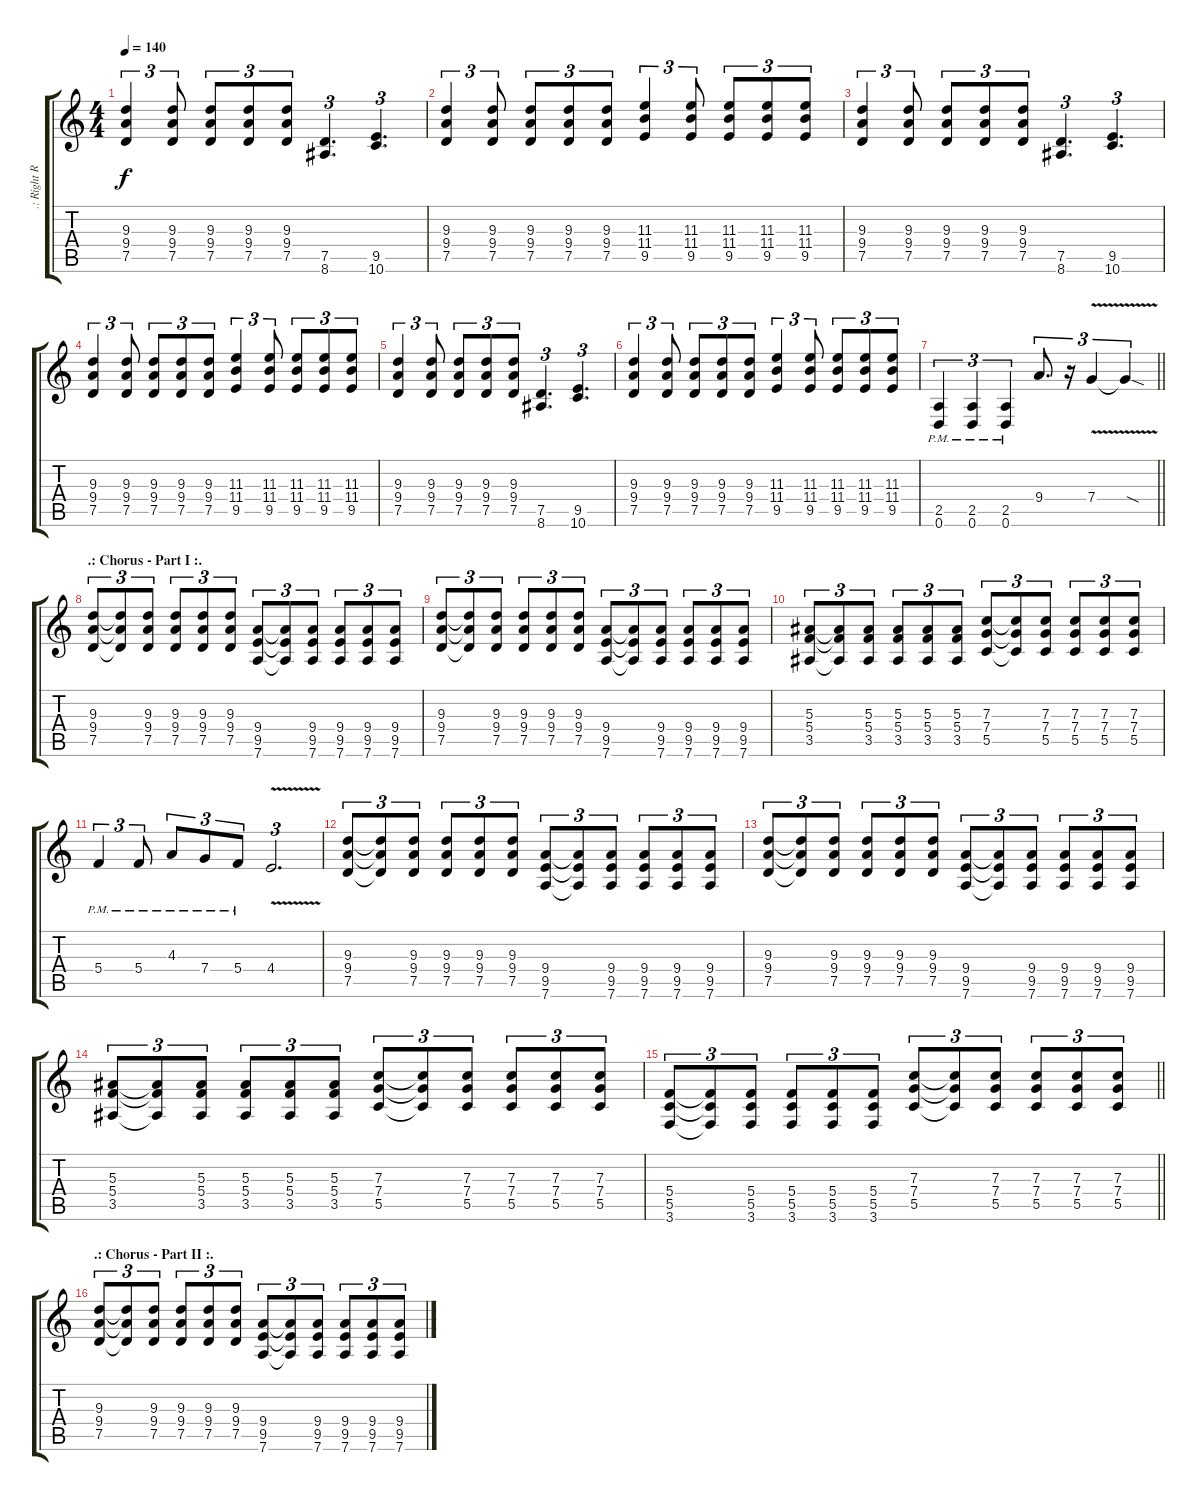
\track (".: Right Rythm Guitar :." ".: Right R") {instrument distortionguitar}
\staff {score tabs}
\tuning (D4 A3 F3 C3 G2 D2) {hide}
\ts (4 4)
\tempo 140
\clef g2
\ks c
(9.3 9.4 7.5).4{tu (3 2) dy f} (9.3 9.4 7.5).8{tu (3 2)} (9.3 9.4 7.5).8{tu (3 2)} (9.3 9.4 7.5).8{tu (3 2)} (9.3 9.4 7.5).8{tu (3 2)} (7.5 8.6).4{d tu (3 2)} (9.5 10.6).4{d tu (3 2)} |
(9.3 9.4 7.5).4{tu (3 2)} (9.3 9.4 7.5).8{tu (3 2)} (9.3 9.4 7.5).8{tu (3 2)} (9.3 9.4 7.5).8{tu (3 2)} (9.3 9.4 7.5).8{tu (3 2)} (11.3 11.4 9.5).4{tu (3 2)} (11.3 11.4 9.5).8{tu (3 2)} (11.3 11.4 9.5).8{tu (3 2)} (11.3 11.4 9.5).8{tu (3 2)} (11.3 11.4 9.5).8{tu (3 2)} |
(9.3 9.4 7.5).4{tu (3 2)} (9.3 9.4 7.5).8{tu (3 2)} (9.3 9.4 7.5).8{tu (3 2)} (9.3 9.4 7.5).8{tu (3 2)} (9.3 9.4 7.5).8{tu (3 2)} (7.5 8.6).4{d tu (3 2)} (9.5 10.6).4{d tu (3 2)} |
(9.3 9.4 7.5).4{tu (3 2)} (9.3 9.4 7.5).8{tu (3 2)} (9.3 9.4 7.5).8{tu (3 2)} (9.3 9.4 7.5).8{tu (3 2)} (9.3 9.4 7.5).8{tu (3 2)} (11.3 11.4 9.5).4{tu (3 2)} (11.3 11.4 9.5).8{tu (3 2)} (11.3 11.4 9.5).8{tu (3 2)} (11.3 11.4 9.5).8{tu (3 2)} (11.3 11.4 9.5).8{tu (3 2)} |
(9.3 9.4 7.5).4{tu (3 2)} (9.3 9.4 7.5).8{tu (3 2)} (9.3 9.4 7.5).8{tu (3 2)} (9.3 9.4 7.5).8{tu (3 2)} (9.3 9.4 7.5).8{tu (3 2)} (7.5 8.6).4{d tu (3 2)} (9.5 10.6).4{d tu (3 2)} |
(9.3 9.4 7.5).4{tu (3 2)} (9.3 9.4 7.5).8{tu (3 2)} (9.3 9.4 7.5).8{tu (3 2)} (9.3 9.4 7.5).8{tu (3 2)} (9.3 9.4 7.5).8{tu (3 2)} (11.3 11.4 9.5).4{tu (3 2)} (11.3 11.4 9.5).8{tu (3 2)} (11.3 11.4 9.5).8{tu (3 2)} (11.3 11.4 9.5).8{tu (3 2)} (11.3 11.4 9.5).8{tu (3 2)} |
\barLineRight lightlight
(2.5{pm} 0.6{pm}).4{tu (3 2)} (2.5{pm} 0.6{pm}).4{tu (3 2)} (2.5{pm} 0.6{pm}).4{tu (3 2)} 9.4.8{d tu (3 2)} r.16{tu (3 2)} 7.4{v}.4{tu (3 2)} 7.4{sod t}.4{tu (3 2)} |
\section ("" ".: Chorus - Part I :.")
(9.3 9.4 7.5).8{tu (3 2)} (9.3{t} 9.4{t} 7.5{t}).8{tu (3 2)} (9.3 9.4 7.5).8{tu (3 2)} (9.3 9.4 7.5).8{tu (3 2)} (9.3 9.4 7.5).8{tu (3 2)} (9.3 9.4 7.5).8{tu (3 2)} (9.4 9.5 7.6).8{tu (3 2)} (9.4{t} 9.5{t} 7.6{t}).8{tu (3 2)} (9.4 9.5 7.6).8{tu (3 2)} (9.4 9.5 7.6).8{tu (3 2)} (9.4 9.5 7.6).8{tu (3 2)} (9.4 9.5 7.6).8{tu (3 2)} |
(9.3 9.4 7.5).8{tu (3 2)} (9.3{t} 9.4{t} 7.5{t}).8{tu (3 2)} (9.3 9.4 7.5).8{tu (3 2)} (9.3 9.4 7.5).8{tu (3 2)} (9.3 9.4 7.5).8{tu (3 2)} (9.3 9.4 7.5).8{tu (3 2)} (9.4 9.5 7.6).8{tu (3 2)} (9.4{t} 9.5{t} 7.6{t}).8{tu (3 2)} (9.4 9.5 7.6).8{tu (3 2)} (9.4 9.5 7.6).8{tu (3 2)} (9.4 9.5 7.6).8{tu (3 2)} (9.4 9.5 7.6).8{tu (3 2)} |
(5.3 5.4 3.5).8{tu (3 2)} (5.3{t} 5.4{t} 3.5{t}).8{tu (3 2)} (5.3 5.4 3.5).8{tu (3 2)} (5.3 5.4 3.5).8{tu (3 2)} (5.3 5.4 3.5).8{tu (3 2)} (5.3 5.4 3.5).8{tu (3 2)} (7.3 7.4 5.5).8{tu (3 2)} (7.3{t} 7.4{t} 5.5{t}).8{tu (3 2)} (7.3 7.4 5.5).8{tu (3 2)} (7.3 7.4 5.5).8{tu (3 2)} (7.3 7.4 5.5).8{tu (3 2)} (7.3 7.4 5.5).8{tu (3 2)} |
5.4{pm}.4{tu (3 2)} 5.4{pm}.8{tu (3 2)} 4.3{pm}.8{tu (3 2)} 7.4{pm}.8{tu (3 2)} 5.4{pm}.8{tu (3 2)} 4.4{v}.2{d tu (3 2)} |
(9.3 9.4 7.5).8{tu (3 2)} (9.3{t} 9.4{t} 7.5{t}).8{tu (3 2)} (9.3 9.4 7.5).8{tu (3 2)} (9.3 9.4 7.5).8{tu (3 2)} (9.3 9.4 7.5).8{tu (3 2)} (9.3 9.4 7.5).8{tu (3 2)} (9.4 9.5 7.6).8{tu (3 2)} (9.4{t} 9.5{t} 7.6{t}).8{tu (3 2)} (9.4 9.5 7.6).8{tu (3 2)} (9.4 9.5 7.6).8{tu (3 2)} (9.4 9.5 7.6).8{tu (3 2)} (9.4 9.5 7.6).8{tu (3 2)} |
(9.3 9.4 7.5).8{tu (3 2)} (9.3{t} 9.4{t} 7.5{t}).8{tu (3 2)} (9.3 9.4 7.5).8{tu (3 2)} (9.3 9.4 7.5).8{tu (3 2)} (9.3 9.4 7.5).8{tu (3 2)} (9.3 9.4 7.5).8{tu (3 2)} (9.4 9.5 7.6).8{tu (3 2)} (9.4{t} 9.5{t} 7.6{t}).8{tu (3 2)} (9.4 9.5 7.6).8{tu (3 2)} (9.4 9.5 7.6).8{tu (3 2)} (9.4 9.5 7.6).8{tu (3 2)} (9.4 9.5 7.6).8{tu (3 2)} |
(5.3 5.4 3.5).8{tu (3 2)} (5.3{t} 5.4{t} 3.5{t}).8{tu (3 2)} (5.3 5.4 3.5).8{tu (3 2)} (5.3 5.4 3.5).8{tu (3 2)} (5.3 5.4 3.5).8{tu (3 2)} (5.3 5.4 3.5).8{tu (3 2)} (7.3 7.4 5.5).8{tu (3 2)} (7.3{t} 7.4{t} 5.5{t}).8{tu (3 2)} (7.3 7.4 5.5).8{tu (3 2)} (7.3 7.4 5.5).8{tu (3 2)} (7.3 7.4 5.5).8{tu (3 2)} (7.3 7.4 5.5).8{tu (3 2)} |
\barLineRight lightlight
(5.4 5.5 3.6).8{tu (3 2)} (5.4{t} 5.5{t} 3.6{t}).8{tu (3 2)} (5.4 5.5 3.6).8{tu (3 2)} (5.4 5.5 3.6).8{tu (3 2)} (5.4 5.5 3.6).8{tu (3 2)} (5.4 5.5 3.6).8{tu (3 2)} (7.3 7.4 5.5).8{tu (3 2)} (7.3{t} 7.4{t} 5.5{t}).8{tu (3 2)} (7.3 7.4 5.5).8{tu (3 2)} (7.3 7.4 5.5).8{tu (3 2)} (7.3 7.4 5.5).8{tu (3 2)} (7.3 7.4 5.5).8{tu (3 2)} |
\section ("" ".: Chorus - Part II :.")
(9.3 9.4 7.5).8{tu (3 2)} (9.3{t} 9.4{t} 7.5{t}).8{tu (3 2)} (9.3 9.4 7.5).8{tu (3 2)} (9.3 9.4 7.5).8{tu (3 2)} (9.3 9.4 7.5).8{tu (3 2)} (9.3 9.4 7.5).8{tu (3 2)} (9.4 9.5 7.6).8{tu (3 2)} (9.4{t} 9.5{t} 7.6{t}).8{tu (3 2)} (9.4 9.5 7.6).8{tu (3 2)} (9.4 9.5 7.6).8{tu (3 2)} (9.4 9.5 7.6).8{tu (3 2)} (9.4 9.5 7.6).8{tu (3 2)}
